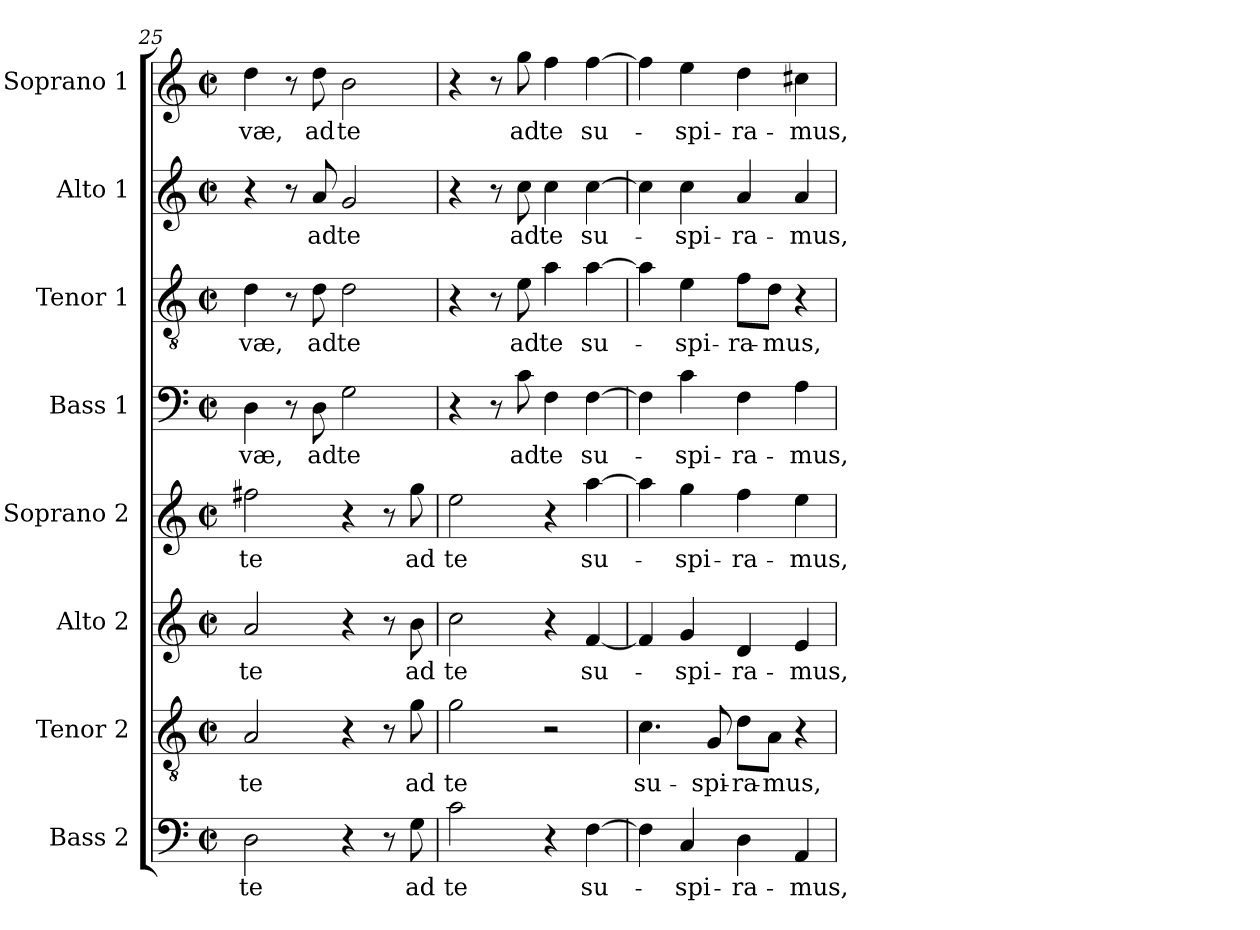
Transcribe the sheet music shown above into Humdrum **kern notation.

**kern	**text	**kern	**text	**kern	**text	**kern	**text	**kern	**text	**kern	**text	**kern	**text	**kern	**text
*part8	*part8	*part7	*part7	*part6	*part6	*part5	*part5	*part4	*part4	*part3	*part3	*part2	*part2	*part1	*part1
*staff8	*staff8	*staff7	*staff7	*staff6	*staff6	*staff5	*staff5	*staff4	*staff4	*staff3	*staff3	*staff2	*staff2	*staff1	*staff1
*I"Bass 2	*	*I"Tenor 2	*	*I"Alto 2	*	*I"Soprano 2	*	*I"Bass 1	*	*I"Tenor 1	*	*I"Alto 1	*	*I"Soprano 1	*
*I'B 2	*	*I'T 2	*	*I'A 2	*	*I'S 2	*	*I'B 1	*	*I'T 1	*	*I'A 1	*	*I'S 1	*
*clefF4	*	*clefGv2	*	*clefG2	*	*clefG2	*	*clefF4	*	*clefGv2	*	*clefG2	*	*clefG2	*
*k[]	*	*k[]	*	*k[]	*	*k[]	*	*k[]	*	*k[]	*	*k[]	*	*k[]	*
*C:	*	*C:	*	*C:	*	*C:	*	*C:	*	*C:	*	*C:	*	*C:	*
*M2/2	*	*M2/2	*	*M2/2	*	*M2/2	*	*M2/2	*	*M2/2	*	*M2/2	*	*M2/2	*
*met(c|)	*	*met(c|)	*	*met(c|)	*	*met(c|)	*	*met(c|)	*	*met(c|)	*	*met(c|)	*	*met(c|)	*
=25	=25	=25	=25	=25	=25	=25	=25	=25	=25	=25	=25	=25	=25	=25	=25
!	!LO:LY:b	!	!	!	!	!	!	!	!	!	!	!	!	!	!
!	!	!	!LO:LY:b	!	!	!	!	!	!	!	!	!	!	!	!
!	!	!	!	!	!LO:LY:b	!	!	!	!	!	!	!	!	!	!
!	!	!	!	!	!	!	!LO:LY:b	!	!	!	!	!	!	!	!
!	!	!	!	!	!	!	!	!	!LO:LY:b	!	!	!	!	!	!
!	!	!	!	!	!	!	!	!	!	!	!LO:LY:b	!	!	!	!
!	!	!	!	!	!	!	!	!	!	!	!	!	!	!	!LO:LY:b
2D\	te	2A/	te	2a/	te	2ff#X\	te	4D\	-væ,	4d\	-væ,	4r	.	4dd\	-væ,
.	.	.	.	.	.	.	.	8r	.	8r	.	8r	.	8r	.
!	!	!	!	!	!	!	!	!	!LO:LY:b	!	!	!	!	!	!
!	!	!	!	!	!	!	!	!	!	!	!LO:LY:b	!	!	!	!
!	!	!	!	!	!	!	!	!	!	!	!	!	!LO:LY:b	!	!
!	!	!	!	!	!	!	!	!	!	!	!	!	!	!	!LO:LY:b
.	.	.	.	.	.	.	.	8D\	ad	8d\	ad	8a/	ad	8dd\	ad
!	!	!	!	!	!	!	!	!	!LO:LY:b	!	!	!	!	!	!
!	!	!	!	!	!	!	!	!	!	!	!LO:LY:b	!	!	!	!
!	!	!	!	!	!	!	!	!	!	!	!	!	!LO:LY:b	!	!
!	!	!	!	!	!	!	!	!	!	!	!	!	!	!	!LO:LY:b
4r	.	4r	.	4r	.	4r	.	2G\	te	2d\	te	2g/	te	2b\	te
8r	.	8r	.	8r	.	8r	.	.	.	.	.	.	.	.	.
!	!LO:LY:b	!	!	!	!	!	!	!	!	!	!	!	!	!	!
!	!	!	!LO:LY:b	!	!	!	!	!	!	!	!	!	!	!	!
!	!	!	!	!	!LO:LY:b	!	!	!	!	!	!	!	!	!	!
!	!	!	!	!	!	!	!LO:LY:b	!	!	!	!	!	!	!	!
8G\	ad	8g\	ad	8b\	ad	8gg\	ad	.	.	.	.	.	.	.	.
=26	=26	=26	=26	=26	=26	=26	=26	=26	=26	=26	=26	=26	=26	=26	=26
!	!LO:LY:b	!	!	!	!	!	!	!	!	!	!	!	!	!	!
!	!	!	!LO:LY:b	!	!	!	!	!	!	!	!	!	!	!	!
!	!	!	!	!	!LO:LY:b	!	!	!	!	!	!	!	!	!	!
!	!	!	!	!	!	!	!LO:LY:b	!	!	!	!	!	!	!	!
2c\	te	2g\	te	2cc\	te	2ee\	te	4r	.	4r	.	4r	.	4r	.
.	.	.	.	.	.	.	.	8r	.	8r	.	8r	.	8r	.
!	!	!	!	!	!	!	!	!	!LO:LY:b	!	!	!	!	!	!
!	!	!	!	!	!	!	!	!	!	!	!LO:LY:b	!	!	!	!
!	!	!	!	!	!	!	!	!	!	!	!	!	!LO:LY:b	!	!
!	!	!	!	!	!	!	!	!	!	!	!	!	!	!	!LO:LY:b
.	.	.	.	.	.	.	.	8c\	ad	8e\	ad	8cc\	ad	8gg\	ad
!	!	!	!	!	!	!	!	!	!LO:LY:b	!	!	!	!	!	!
!	!	!	!	!	!	!	!	!	!	!	!LO:LY:b	!	!	!	!
!	!	!	!	!	!	!	!	!	!	!	!	!	!LO:LY:b	!	!
!	!	!	!	!	!	!	!	!	!	!	!	!	!	!	!LO:LY:b
4r	.	2r	.	4r	.	4r	.	4F\	te	4a\	te	4cc\	te	4ff\	te
!	!LO:LY:b	!	!	!	!	!	!	!	!	!	!	!	!	!	!
!	!	!	!	!	!LO:LY:b	!	!	!	!	!	!	!	!	!	!
!	!	!	!	!	!	!	!LO:LY:b	!	!	!	!	!	!	!	!
!	!	!	!	!	!	!	!	!	!LO:LY:b	!	!	!	!	!	!
!	!	!	!	!	!	!	!	!	!	!	!LO:LY:b	!	!	!	!
!	!	!	!	!	!	!	!	!	!	!	!	!	!LO:LY:b	!	!
!	!	!	!	!	!	!	!	!	!	!	!	!	!	!	!LO:LY:b
[4F\	su-	.	.	[4f/	su-	[4aa\	su-	[4F\	su-	[4a\	su-	[4cc\	su-	[4ff\	su-
!!LO:PB:g=z
=27	=27	=27	=27	=27	=27	=27	=27	=27	=27	=27	=27	=27	=27	=27	=27
!	!	!	!LO:LY:b	!	!	!	!	!	!	!	!	!	!	!	!
4F\]	.	4.c\	su-	4f/]	.	4aa\]	.	4F\]	.	4a\]	.	4cc\]	.	4ff\]	.
!	!LO:LY:b	!	!	!	!	!	!	!	!	!	!	!	!	!	!
!	!	!	!	!	!LO:LY:b	!	!	!	!	!	!	!	!	!	!
!	!	!	!	!	!	!	!LO:LY:b	!	!	!	!	!	!	!	!
!	!	!	!	!	!	!	!	!	!LO:LY:b	!	!	!	!	!	!
!	!	!	!	!	!	!	!	!	!	!	!LO:LY:b	!	!	!	!
!	!	!	!	!	!	!	!	!	!	!	!	!	!LO:LY:b	!	!
!	!	!	!	!	!	!	!	!	!	!	!	!	!	!	!LO:LY:b
4C/	-spi-	.	.	4g/	-spi-	4gg\	-spi-	4c\	-spi-	4e\	-spi-	4cc\	-spi-	4ee\	-spi-
!	!	!	!LO:LY:b	!	!	!	!	!	!	!	!	!	!	!	!
.	.	8G/	-spi-	.	.	.	.	.	.	.	.	.	.	.	.
!	!LO:LY:b	!	!	!	!	!	!	!	!	!	!	!	!	!	!
!	!	!	!LO:LY:b	!	!	!	!	!	!	!	!	!	!	!	!
!	!	!	!	!	!LO:LY:b	!	!	!	!	!	!	!	!	!	!
!	!	!	!	!	!	!	!LO:LY:b	!	!	!	!	!	!	!	!
!	!	!	!	!	!	!	!	!	!LO:LY:b	!	!	!	!	!	!
!	!	!	!	!	!	!	!	!	!	!	!LO:LY:b	!	!	!	!
!	!	!	!	!	!	!	!	!	!	!	!	!	!LO:LY:b	!	!
!	!	!	!	!	!	!	!	!	!	!	!	!	!	!	!LO:LY:b
4D\	-ra-	8d\L	-ra-	4d/	-ra-	4ff\	-ra-	4F\	-ra-	8f\L	-ra-	4a/	-ra-	4dd\	-ra-
!	!	!	!LO:LY:b	!	!	!	!	!	!	!	!	!	!	!	!
!	!	!	!	!	!	!	!	!	!	!	!LO:LY:b	!	!	!	!
.	.	8A\J	-mus,	.	.	.	.	.	.	8d\J	-mus,	.	.	.	.
!	!LO:LY:b	!	!	!	!	!	!	!	!	!	!	!	!	!	!
!	!	!	!	!	!LO:LY:b	!	!	!	!	!	!	!	!	!	!
!	!	!	!	!	!	!	!LO:LY:b	!	!	!	!	!	!	!	!
!	!	!	!	!	!	!	!	!	!LO:LY:b	!	!	!	!	!	!
!	!	!	!	!	!	!	!	!	!	!	!	!	!LO:LY:b	!	!
!	!	!	!	!	!	!	!	!	!	!	!	!	!	!	!LO:LY:b
4AA/	-mus,	4r	.	4e/	-mus,	4ee\	-mus,	4A\	-mus,	4r	.	4a/	-mus,	4cc#X\	-mus,
=	=	=	=	=	=	=	=	=	=	=	=	=	=	=	=
*-	*-	*-	*-	*-	*-	*-	*-	*-	*-	*-	*-	*-	*-	*-	*-
